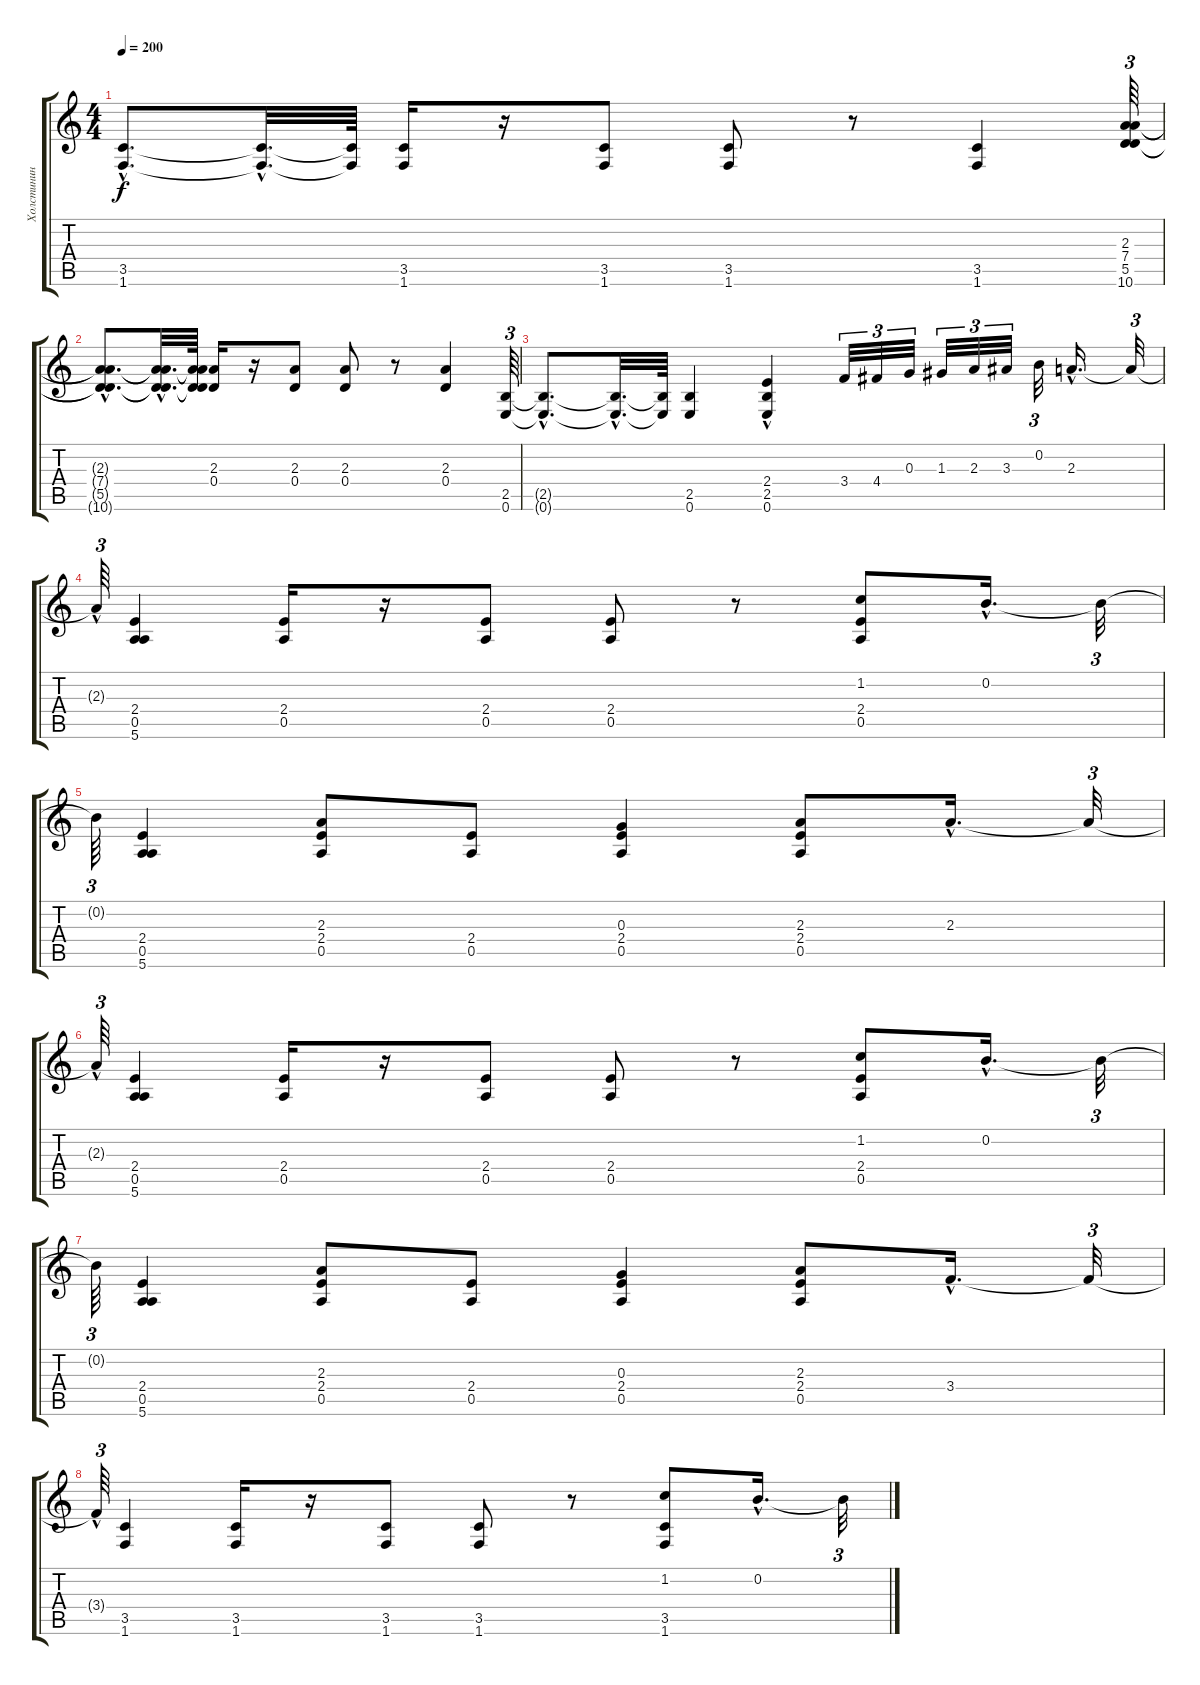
\track ("Холстинин" "Холстинин") {instrument distortionguitar}
\staff {score tabs}
\tuning (E4 B3 G3 D3 A2 E2) {hide}
\ts (4 4)
\tempo 200
\clef g2
\ks c
(3.5{hac t} 1.6{hac t}).8{d dy f} (3.5{hac t} 1.6{hac t}).32{d} (3.5{t} 1.6{t}).64 (3.5 1.6).16 r.16 (3.5 1.6).8 (3.5 1.6).8 r.8 (3.5 1.6).4 (2.3 7.4 5.5 10.6).64{tu (3 2)} |
(2.3{hac t} 7.4{hac t} 5.5{hac t} 10.6{hac t}).8{d} (2.3{hac t} 7.4{hac t} 5.5{hac t} 10.6{hac t}).32{d} (2.3{t} 7.4{t} 5.5{t} 10.6{t}).64 (2.3 0.4).16 r.16 (2.3 0.4).8 (2.3 0.4).8 r.8 (2.3 0.4).4 (2.5 0.6).64{tu (3 2)} |
(2.5{hac t} 0.6{hac t}).8{d} (2.5{hac t} 0.6{hac t}).32{d} (2.5{t} 0.6{t}).64 (2.5 0.6).4 (2.4{hac} 2.5 0.6).4 3.4.32{tu (3 2)} 4.4.32{tu (3 2)} 0.3.32{tu (3 2)} 1.3.32{tu (3 2)} 2.3.32{tu (3 2)} 3.3.32{tu (3 2)} 0.2.32{tu (3 2)} 2.3{hac}.16{d} 2.3{t}.32{tu (3 2)} |
2.3{hac t}.64{tu (3 2)} (2.4 0.5 5.6).4 (2.4 0.5).16 r.16 (2.4 0.5).8 (2.4 0.5).8 r.8 (1.2 2.4 0.5).8 0.2{hac}.16{d} 0.2{t}.32{tu (3 2)} |
0.2{t}.64{tu (3 2)} (2.4 0.5 5.6).4 (2.3 2.4 0.5).8 (2.4 0.5).8 (0.3 2.4 0.5).4 (2.3 2.4 0.5).8 2.3{hac}.16{d} 2.3{t}.32{tu (3 2)} |
2.3{hac t}.64{tu (3 2)} (2.4 0.5 5.6).4 (2.4 0.5).16 r.16 (2.4 0.5).8 (2.4 0.5).8 r.8 (1.2 2.4 0.5).8 0.2{hac}.16{d} 0.2{t}.32{tu (3 2)} |
0.2{t}.64{tu (3 2)} (2.4 0.5 5.6).4 (2.3 2.4 0.5).8 (2.4 0.5).8 (0.3 2.4 0.5).4 (2.3 2.4 0.5).8 3.4{hac}.16{d} 3.4{t}.32{tu (3 2)} |
3.4{hac t}.64{tu (3 2)} (3.5 1.6).4 (3.5 1.6).16 r.16 (3.5 1.6).8 (3.5 1.6).8 r.8 (1.2 3.5 1.6).8 0.2{hac}.16{d} 0.2{t}.32{tu (3 2)}
